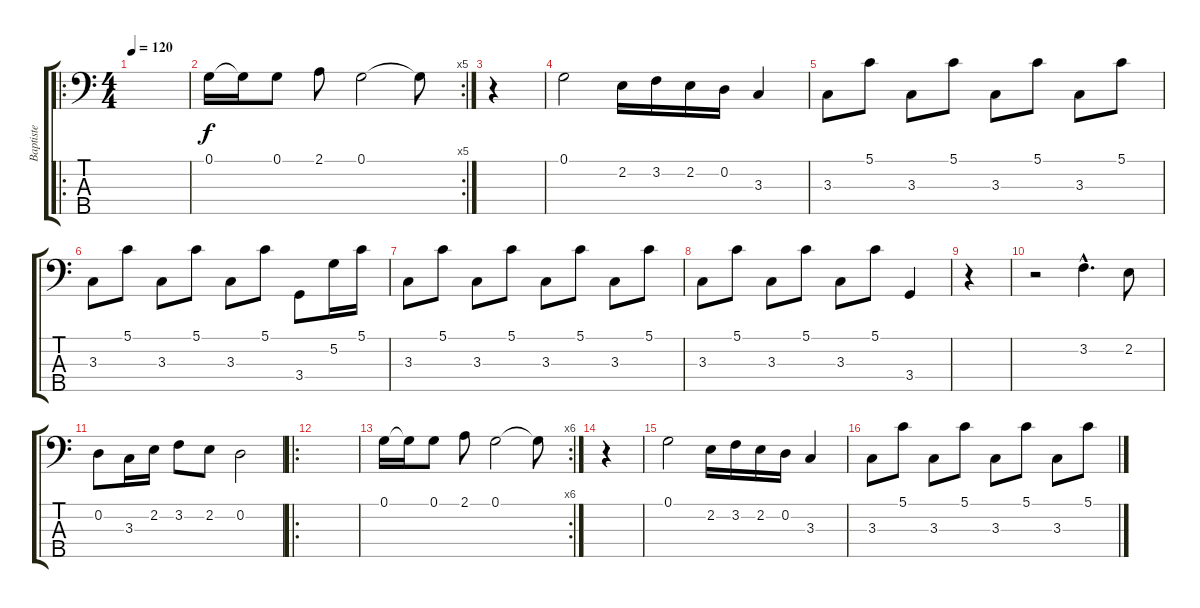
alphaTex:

\track ("Baptiste" "Baptiste") {instrument electricbassfinger}
\staff {score tabs}
\tuning (G2 D2 A1 E1 B0) {hide}
\ro
\ts (4 4)
\tempo 120
\clef f4
\ks c
|
\rc 5
0.1.16 0.1{t}.16 0.1.8 2.1.8 0.1.2 0.1{t}.8 |
r.4 |
0.1.2 2.2.16 3.2.16 2.2.16 0.2.16 3.3.4 |
3.3.8 5.1.8 3.3.8 5.1.8 3.3.8 5.1.8 3.3.8 5.1.8 |
3.3.8 5.1.8 3.3.8 5.1.8 3.3.8 5.1.8 3.4.8 5.2.16 5.1.16 |
3.3.8 5.1.8 3.3.8 5.1.8 3.3.8 5.1.8 3.3.8 5.1.8 |
3.3.8 5.1.8 3.3.8 5.1.8 3.3.8 5.1.8 3.4.4 |
r.4 |
r.2 3.2{hac}.4{d} 2.2.8 |
0.2.8 3.3.16 2.2.16 3.2.8 2.2.8 0.2.2 |
\ro
|
\rc 6
0.1.16 0.1{t}.16 0.1.8 2.1.8 0.1.2 0.1{t}.8 |
r.4 |
0.1.2 2.2.16 3.2.16 2.2.16 0.2.16 3.3.4 |
3.3.8 5.1.8 3.3.8 5.1.8 3.3.8 5.1.8 3.3.8 5.1.8
